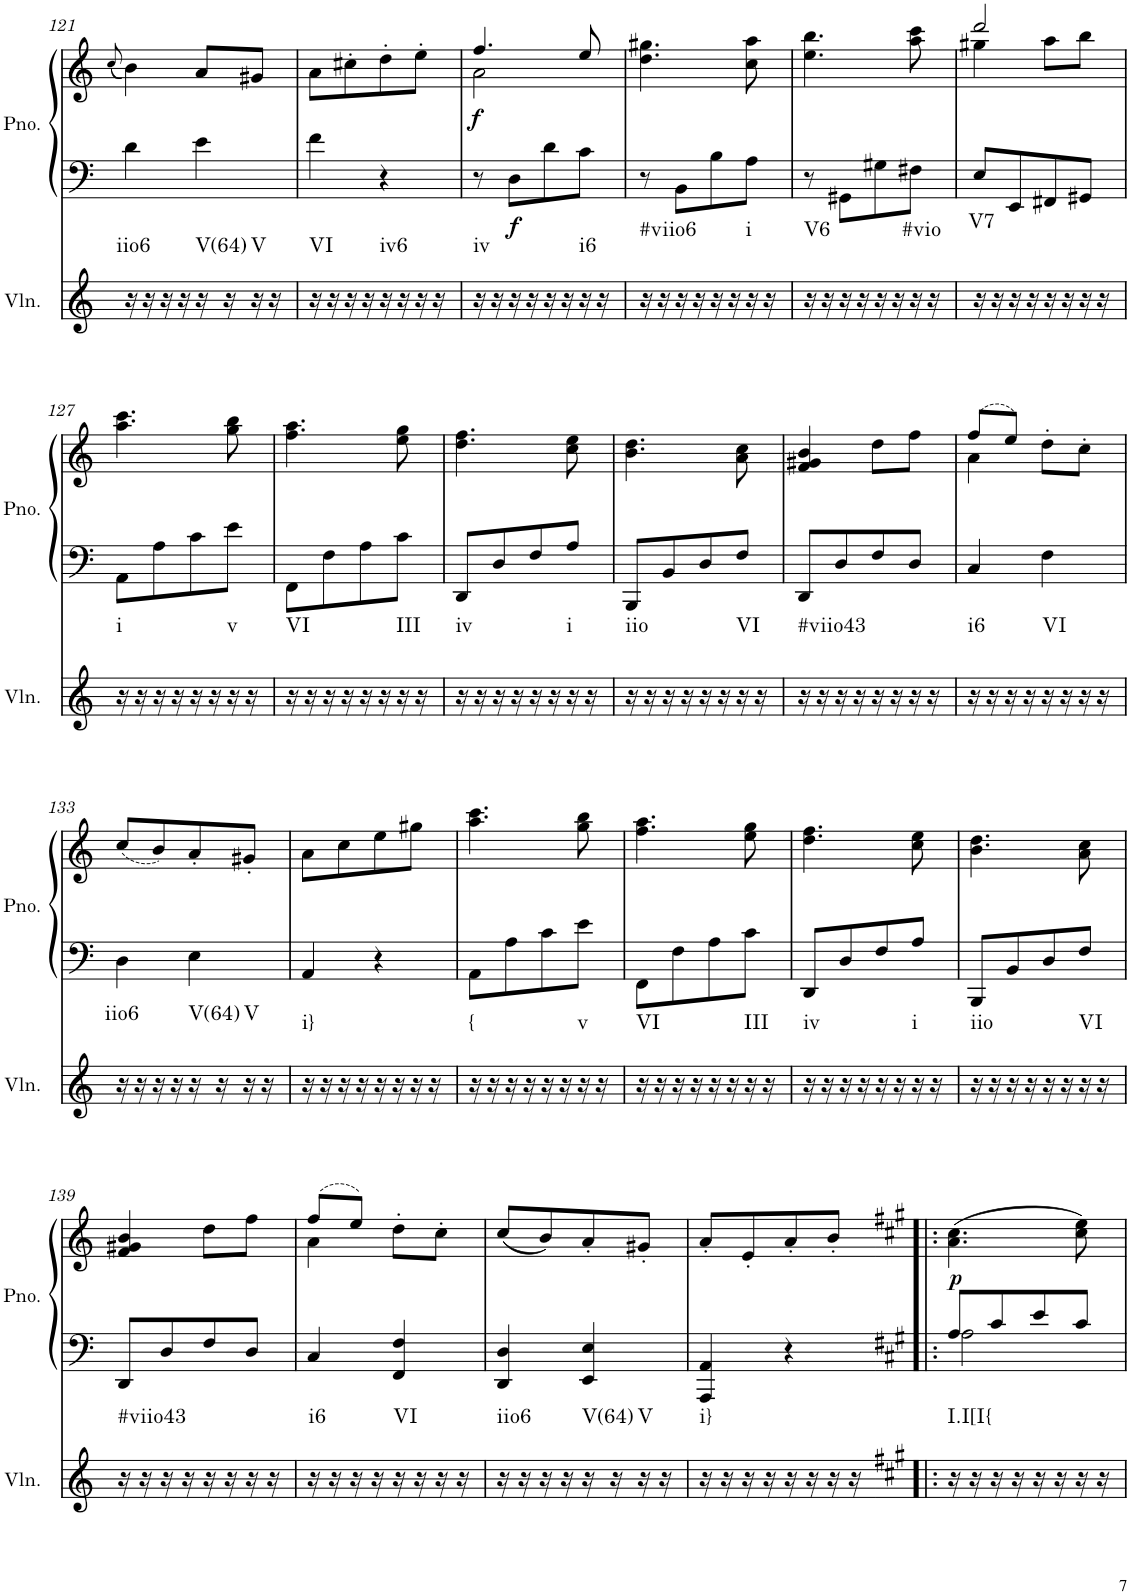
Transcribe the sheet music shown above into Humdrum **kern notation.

**kern	**harte	**kern	**kern	**dynam
*part2	*part2	*part1	*part1	*part1
*staff3	*	*staff2	*staff1	*staff1/2
*I"Violin	*	*I"Piano	*	*
*I'Vln.	*	*I'Pno.	*	*
!!LO:PB:g=z
*clefG2	*	*clefF4	*clefG2	*
*k[]	*	*k[]	*k[]	*
*M2/4	*	*M2/4	*M2/4	*
=121	=121	=121	=121	=121
.	.	.	(8qcc/	.
!	!LO:H:kt=iio6	!	!	!
16r	N	4d\	4b\)	.
16r	.	.	.	.
16r	.	.	.	.
16r	.	.	.	.
!	!LO:H:kt=V(64)	!	!	!
16r	N	4e\	8a/L	.
16r	.	.	.	.
!	!LO:H:kt=V	!	!	!
16r	N	.	8g#X/J	.
16r	.	.	.	.
=122	=122	=122	=122	=122
!	!LO:H:kt=VI	!	!	!
16r	N	4f\	8a\L	.
16r	.	.	.	.
16r	.	.	8cc#X'\	.
16r	.	.	.	.
!	!LO:H:kt=iv6	!	!	!
16r	N	4r	8dd'\	.
16r	.	.	.	.
16r	.	.	8ee'\J	.
16r	.	.	.	.
=123	=123	=123	=123	=123
*	*	*	*^	*
!	!LO:H:kt=iv	!	!	!	!LO:DY:b
16r	N	8r	4.ff/	2a\	f
16r	.	.	.	.	.
!	!	!	!	!	!LO:DY:b=2
16r	.	8D\L	.	.	f
16r	.	.	.	.	.
16r	.	8d\	.	.	.
16r	.	.	.	.	.
!	!LO:H:kt=i6	!	!	!	!
16r	N	8c\J	8ee/	.	.
16r	.	.	.	.	.
*	*	*	*v	*v	*
=124	=124	=124	=124	=124
!	!LO:H:kt=#viio6	!	!	!
16r	N	8r	4.dd\ 4.gg#X\	.
16r	.	.	.	.
16r	.	8BB\L	.	.
16r	.	.	.	.
16r	.	8B\	.	.
16r	.	.	.	.
!	!LO:H:kt=i	!	!	!
16r	N	8A\J	8cc\ 8aa\	.
16r	.	.	.	.
=125	=125	=125	=125	=125
!	!LO:H:kt=V6	!	!	!
16r	N	8r	4.ee\ 4.bb\	.
16r	.	.	.	.
16r	.	8GG#X\L	.	.
16r	.	.	.	.
16r	.	8G#X\	.	.
16r	.	.	.	.
!	!LO:H:kt=#vio	!	!	!
16r	N	8F#X\J	8aa\ 8ccc\	.
16r	.	.	.	.
=126	=126	=126	=126	=126
*	*	*	*^	*
!	!LO:H:kt=V7	!	!	!	!
16r	N	8E/L	2ddd/	4gg#X\	.
16r	.	.	.	.	.
16r	.	8EE/	.	.	.
16r	.	.	.	.	.
16r	.	8FF#X/	.	8aa\L	.
16r	.	.	.	.	.
16r	.	8GG#X/J	.	8bb\J	.
16r	.	.	.	.	.
*	*	*	*v	*v	*
!!LO:LB:g=z
=127	=127	=127	=127	=127
!	!LO:H:kt=i	!	!	!
16r	N	8AA\L	4.aa\ 4.ccc\	.
16r	.	.	.	.
16r	.	8A\	.	.
16r	.	.	.	.
16r	.	8c\	.	.
16r	.	.	.	.
!	!LO:H:kt=v	!	!	!
16r	N	8e\J	8gg\ 8bb\	.
16r	.	.	.	.
=128	=128	=128	=128	=128
!	!LO:H:kt=VI	!	!	!
16r	N	8FF\L	4.ff\ 4.aa\	.
16r	.	.	.	.
16r	.	8F\	.	.
16r	.	.	.	.
16r	.	8A\	.	.
16r	.	.	.	.
!	!LO:H:kt=III	!	!	!
16r	N	8c\J	8ee\ 8gg\	.
16r	.	.	.	.
=129	=129	=129	=129	=129
!	!LO:H:kt=iv	!	!	!
16r	N	8DD/L	4.dd\ 4.ff\	.
16r	.	.	.	.
16r	.	8D/	.	.
16r	.	.	.	.
16r	.	8F/	.	.
16r	.	.	.	.
!	!LO:H:kt=i	!	!	!
16r	N	8A/J	8cc\ 8ee\	.
16r	.	.	.	.
=130	=130	=130	=130	=130
!	!LO:H:kt=iio	!	!	!
16r	N	8BBB/L	4.b\ 4.dd\	.
16r	.	.	.	.
16r	.	8BB/	.	.
16r	.	.	.	.
16r	.	8D/	.	.
16r	.	.	.	.
!	!LO:H:kt=VI	!	!	!
16r	N	8F/J	8a\ 8cc\	.
16r	.	.	.	.
=131	=131	=131	=131	=131
!	!LO:H:kt=#viio43	!	!	!
16r	N	8DD/L	4f/ 4g#X/ 4b/	.
16r	.	.	.	.
16r	.	8D/	.	.
16r	.	.	.	.
16r	.	8F/	8dd\L	.
16r	.	.	.	.
16r	.	8D/J	8ff\J	.
16r	.	.	.	.
=132	=132	=132	=132	=132
*	*	*	*^	*
!	!LO:H:kt=i6	!	!	!	!
16r	N	4C/	(8ff/L	4a\	.
16r	.	.	.	.	.
16r	.	.	8ee/J)	.	.
16r	.	.	.	.	.
!	!LO:H:kt=VI	!	!	!	!
16r	N	4F\	8dd'>\L	4ryy	.
16r	.	.	.	.	.
16r	.	.	8cc'>\J	.	.
16r	.	.	.	.	.
*	*	*	*v	*v	*
!!LO:LB:g=z
=133	=133	=133	=133	=133
!	!LO:H:kt=iio6	!	!	!
16r	N	4D\	(8cc/L	.
16r	.	.	.	.
16r	.	.	8b/)	.
16r	.	.	.	.
!	!LO:H:kt=V(64)	!	!	!
16r	N	4E\	8a'/	.
16r	.	.	.	.
!	!LO:H:kt=V	!	!	!
16r	N	.	8g#X'/J	.
16r	.	.	.	.
=134	=134	=134	=134	=134
!	!LO:H:kt=i}	!	!	!
16r	N	4AA/	8a\L	.
16r	.	.	.	.
16r	.	.	8cc\	.
16r	.	.	.	.
16r	.	4r	8ee\	.
16r	.	.	.	.
16r	.	.	8gg#X\J	.
16r	.	.	.	.
=135	=135	=135	=135	=135
!	!LO:H:kt={	!	!	!
16r	N	8AA\L	4.aa\ 4.ccc\	.
16r	.	.	.	.
16r	.	8A\	.	.
16r	.	.	.	.
16r	.	8c\	.	.
16r	.	.	.	.
!	!LO:H:kt=v	!	!	!
16r	N	8e\J	8gg\ 8bb\	.
16r	.	.	.	.
=136	=136	=136	=136	=136
!	!LO:H:kt=VI	!	!	!
16r	N	8FF\L	4.ff\ 4.aa\	.
16r	.	.	.	.
16r	.	8F\	.	.
16r	.	.	.	.
16r	.	8A\	.	.
16r	.	.	.	.
!	!LO:H:kt=III	!	!	!
16r	N	8c\J	8ee\ 8gg\	.
16r	.	.	.	.
=137	=137	=137	=137	=137
!	!LO:H:kt=iv	!	!	!
16r	N	8DD/L	4.dd\ 4.ff\	.
16r	.	.	.	.
16r	.	8D/	.	.
16r	.	.	.	.
16r	.	8F/	.	.
16r	.	.	.	.
!	!LO:H:kt=i	!	!	!
16r	N	8A/J	8cc\ 8ee\	.
16r	.	.	.	.
=138	=138	=138	=138	=138
!	!LO:H:kt=iio	!	!	!
16r	N	8BBB/L	4.b\ 4.dd\	.
16r	.	.	.	.
16r	.	8BB/	.	.
16r	.	.	.	.
16r	.	8D/	.	.
16r	.	.	.	.
!	!LO:H:kt=VI	!	!	!
16r	N	8F/J	8a\ 8cc\	.
16r	.	.	.	.
!!LO:LB:g=z
=139	=139	=139	=139	=139
!	!LO:H:kt=#viio43	!	!	!
16r	N	8DD/L	4f/ 4g#X/ 4b/	.
16r	.	.	.	.
16r	.	8D/	.	.
16r	.	.	.	.
16r	.	8F/	8dd\L	.
16r	.	.	.	.
16r	.	8D/J	8ff\J	.
16r	.	.	.	.
=140	=140	=140	=140	=140
*	*	*	*^	*
!	!LO:H:kt=i6	!	!	!	!
16r	N	4C/	(8ff/L	4a\	.
16r	.	.	.	.	.
16r	.	.	8ee/J)	.	.
16r	.	.	.	.	.
!	!LO:H:kt=VI	!	!	!	!
16r	N	4FF/ 4F/	8dd'>\L	4ryy	.
16r	.	.	.	.	.
16r	.	.	8cc'>\J	.	.
16r	.	.	.	.	.
*	*	*	*v	*v	*
=141	=141	=141	=141	=141
!	!LO:H:kt=iio6	!	!	!
16r	N	4DD/ 4D/	(8cc/L	.
16r	.	.	.	.
16r	.	.	8b/)	.
16r	.	.	.	.
!	!LO:H:kt=V(64)	!	!	!
16r	N	4EE/ 4E/	8a'/	.
16r	.	.	.	.
!	!LO:H:kt=V	!	!	!
16r	N	.	8g#X'/J	.
16r	.	.	.	.
=142	=142	=142	=142	=142
!	!LO:H:kt=i}	!	!	!
16r	N	4AAA/ 4AA/	8a'/L	.
16r	.	.	.	.
16r	.	.	8e'/	.
16r	.	.	.	.
16r	.	4r	8a'/	.
16r	.	.	.	.
16r	.	.	8b'/J	.
16r	.	.	.	.
=143!|:	=143!|:	=143!|:	=143!|:	=143!|:
*k[f#c#g#]	*	*k[f#c#g#]	*k[f#c#g#]	*
*	*	*^	*	*
!	!LO:H:kt=I.I[I{	!	!	!	!LO:DY:b
16r	N	8A/L	2A\	(4.a\ 4.cc#\	p
16r	.	.	.	.	.
16r	.	8c#/	.	.	.
16r	.	.	.	.	.
16r	.	8e/	.	.	.
16r	.	.	.	.	.
16r	.	8c#/J	.	8cc#\ 8ee\)	.
16r	.	.	.	.	.
*	*	*v	*v	*	*
=	=	=	=	=
*-	*-	*-	*-	*-
